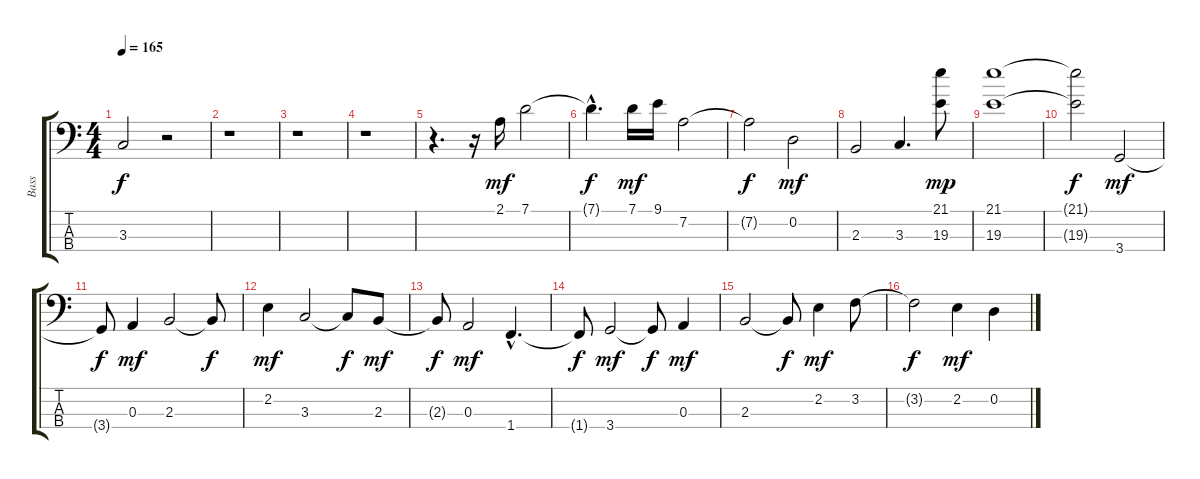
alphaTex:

\track ("Bass" "Bass") {instrument fretlessbass}
\staff {score tabs}
\tuning (G2 D2 A1 E1) {hide}
\ts (4 4)
\tempo 165
\clef f4
\ks c
3.3{t}.2{dy f} r.2 |
r.1 |
r.1 |
r.1 |
r.4{d} r.16 2.1.16{dy mf} 7.1.2 |
7.1{hac t}.4{d dy f} 7.1.16{dy mf} 9.1.16 7.2.2 |
7.2{t}.2{dy f} 0.2.2{dy mf} |
2.3.2 3.3.4{d} (21.1 19.3).8{dy mp} |
(21.1 19.3).1 |
(21.1{t} 19.3{t}).2{dy f} 3.4.2{dy mf} |
3.4{t}.8{dy f} 0.3.4{dy mf} 2.3.2 2.3{t}.8{dy f} |
2.2.4{dy mf} 3.3.2 3.3{t}.8{dy f} 2.3.8{dy mf} |
2.3{t}.8{dy f} 0.3.2{dy mf} 1.4{hac}.4{d} |
1.4{t}.8{dy f} 3.4.2{dy mf} 3.4{t}.8{dy f} 0.3.4{dy mf} |
2.3.2 2.3{t}.8{dy f} 2.2.4{dy mf} 3.2.8 |
3.2{t}.2{dy f} 2.2.4{dy mf} 0.2.4
